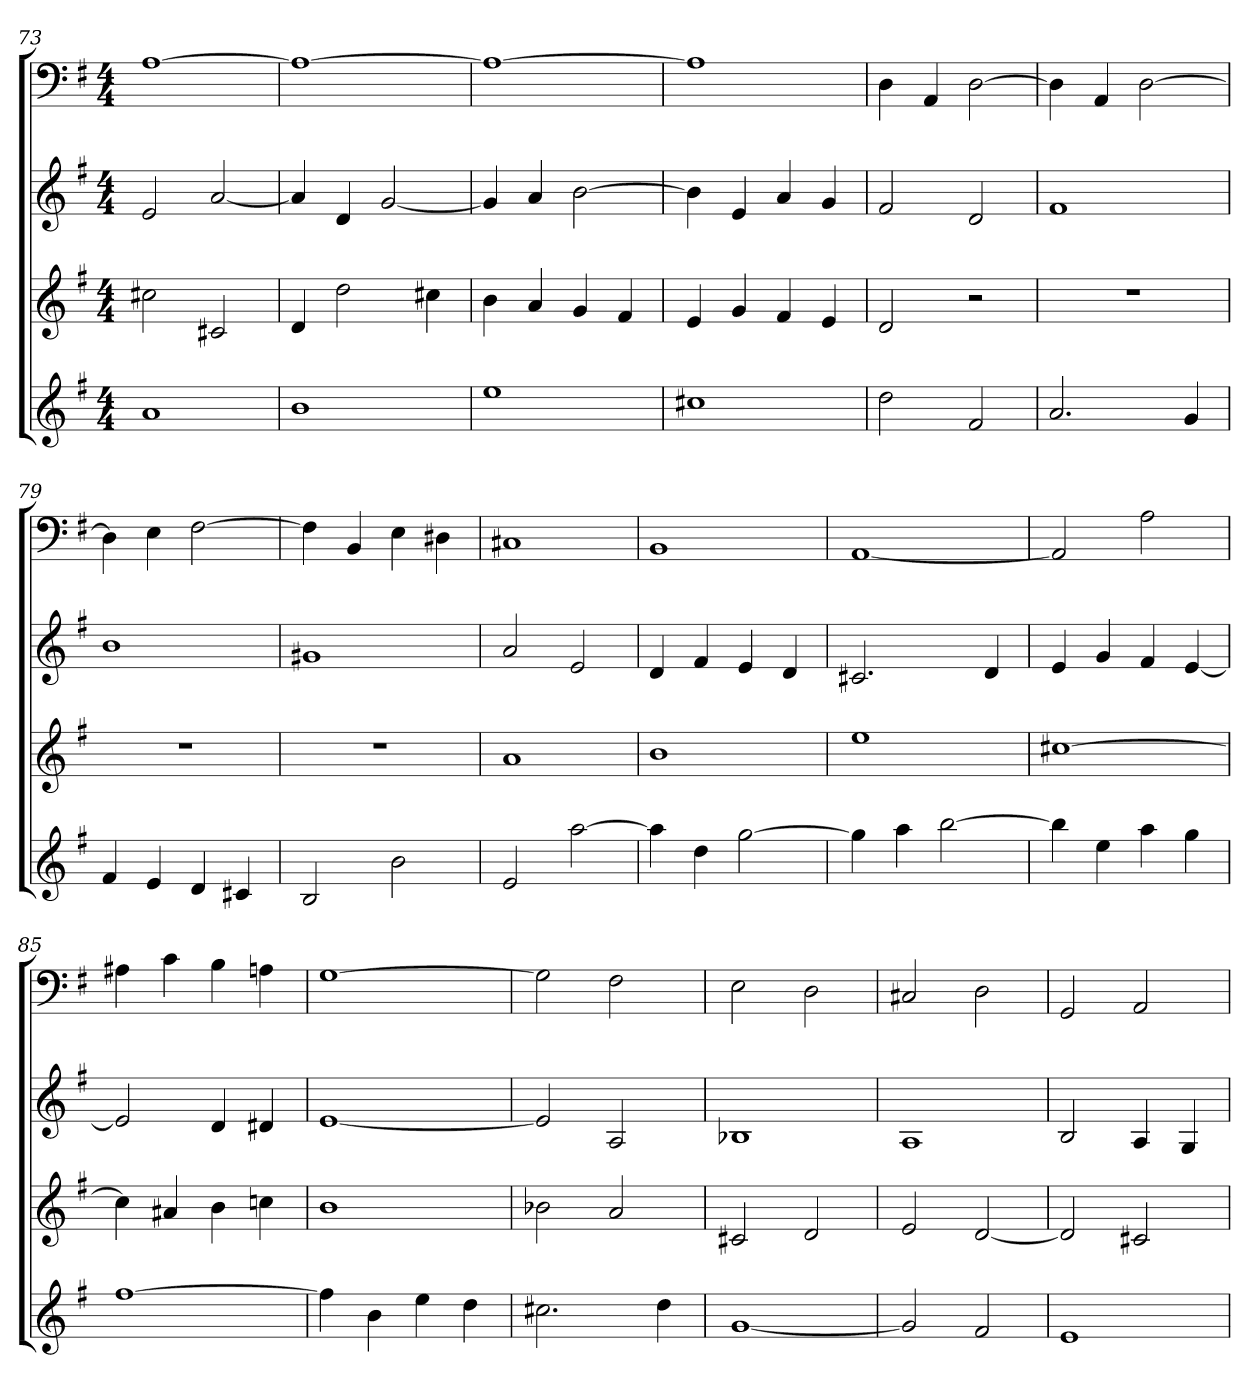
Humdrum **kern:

**kern	**kern	**kern	**kern
*part4	*part3	*part2	*part1
*staff4	*staff3	*staff2	*staff1
*k[f#]	*k[f#]	*k[f#]	*k[f#]
*G:	*G:	*G:	*G:
*M4/4	*M4/4	*M4/4	*M4/4
=73	=73	=73	=73
1a	2cc#X	2e	[1A
.	2c#X	[2a	.
=74	=74	=74	=74
1b	4d	4a]	1A_
.	2dd	4d	.
.	.	[2g	.
.	4cc#X	.	.
=75	=75	=75	=75
1ee	4b	4g]	1A_
.	4a	4a	.
.	4g	[2b	.
.	4f#	.	.
=76	=76	=76	=76
1cc#X	4e	4b]	1A]
.	4g	4e	.
.	4f#	4a	.
.	4e	4g	.
=77	=77	=77	=77
2dd	2d	2f#	4D
.	.	.	4AA
2f#	2r	2d	[2D
=78	=78	=78	=78
2.a	1r	1f#	4D]
.	.	.	4AA
.	.	.	[2D
4g	.	.	.
=79	=79	=79	=79
4f#	1r	1b	4D]
4e	.	.	4E
4d	.	.	[2F#
4c#X	.	.	.
=80	=80	=80	=80
2B	1r	1g#X	4F#]
.	.	.	4BB
2b	.	.	4E
.	.	.	4D#X
=81	=81	=81	=81
2e	1a	2a	1C#X
[2aa	.	2e	.
=82	=82	=82	=82
4aa]	1b	4d	1BB
4dd	.	4f#	.
[2gg	.	4e	.
.	.	4d	.
=83	=83	=83	=83
4gg]	1ee	2.c#X	[1AA
4aa	.	.	.
[2bb	.	.	.
.	.	4d	.
=84	=84	=84	=84
4bb]	[1cc#X	4e	2AA]
4ee	.	4g	.
4aa	.	4f#	2A
4gg	.	[4e	.
=85	=85	=85	=85
[1ff#	4cc#]	2e]	4A#X
.	4a#X	.	4c
.	4b	4d	4B
.	4ccn	4d#X	4An
=86	=86	=86	=86
4ff#]	1b	[1e	[1G
4b	.	.	.
4ee	.	.	.
4dd	.	.	.
=87	=87	=87	=87
2.cc#X	2b-X	2e]	2G]
.	2a	2A	2F#
4dd	.	.	.
=88	=88	=88	=88
[1g	2c#X	1B-X	2E
.	2d	.	2D
=89	=89	=89	=89
2g]	2e	1A	2C#X
2f#	[2d	.	2D
=90	=90	=90	=90
1e	2d]	2B	2GG
.	2c#X	4A	2AA
.	.	4G	.
=	=	=	=
*-	*-	*-	*-
